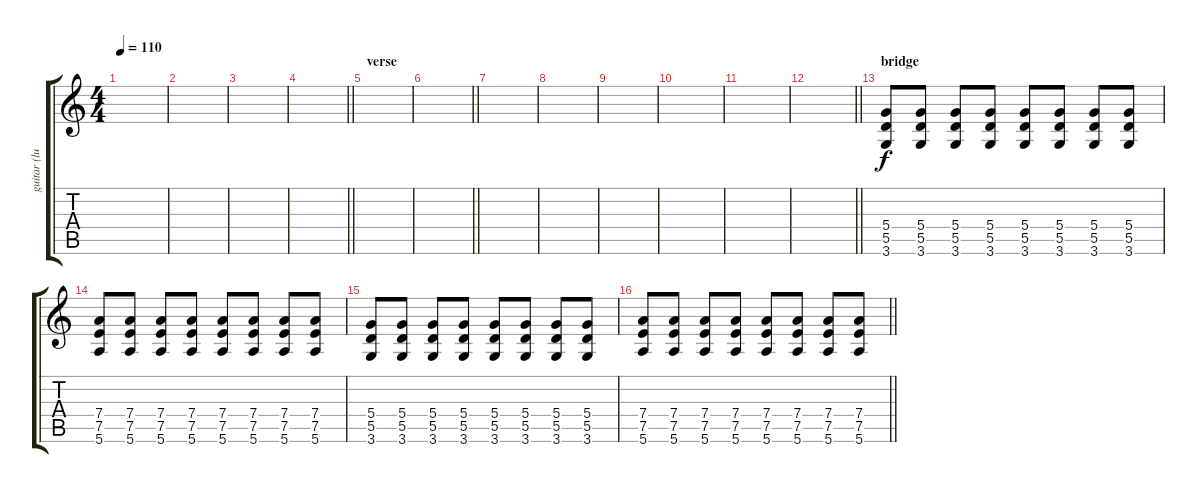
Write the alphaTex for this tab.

\track ("guitar (lukman)" "guitar (lu") {instrument distortionguitar}
\staff {score tabs}
\tuning (E4 B3 G3 D3 A2 E2) {hide}
\ts (4 4)
\tempo 110
\clef g2
\ks c
|
|
|
\barLineRight lightlight
|
\section ("" "verse")
|
\barLineRight lightlight
|
|
|
|
|
|
\barLineRight lightlight
|
\section ("" "bridge")
(5.4 5.5 3.6).8 (5.4 5.5 3.6).8 (5.4 5.5 3.6).8 (5.4 5.5 3.6).8 (5.4 5.5 3.6).8 (5.4 5.5 3.6).8 (5.4 5.5 3.6).8 (5.4 5.5 3.6).8 |
(7.4 7.5 5.6).8 (7.4 7.5 5.6).8 (7.4 7.5 5.6).8 (7.4 7.5 5.6).8 (7.4 7.5 5.6).8 (7.4 7.5 5.6).8 (7.4 7.5 5.6).8 (7.4 7.5 5.6).8 |
(5.4 5.5 3.6).8 (5.4 5.5 3.6).8 (5.4 5.5 3.6).8 (5.4 5.5 3.6).8 (5.4 5.5 3.6).8 (5.4 5.5 3.6).8 (5.4 5.5 3.6).8 (5.4 5.5 3.6).8 |
\barLineRight lightlight
(7.4 7.5 5.6).8 (7.4 7.5 5.6).8 (7.4 7.5 5.6).8 (7.4 7.5 5.6).8 (7.4 7.5 5.6).8 (7.4 7.5 5.6).8 (7.4 7.5 5.6).8 (7.4 7.5 5.6).8
